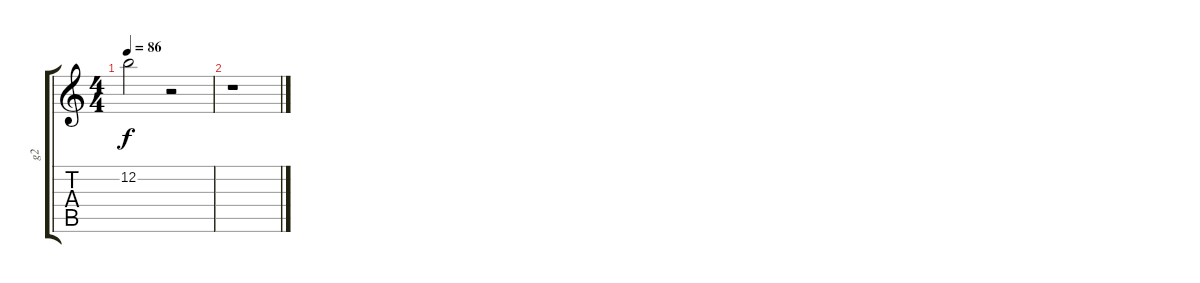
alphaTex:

\track ("g2" "g2") {instrument distortionguitar}
\staff {score tabs}
\tuning (E4 B3 G3 D3 A2 E2) {hide}
\ts (4 4)
\tempo 86
\clef g2
\ks c
12.2{t}.2{dy f} r.2 |
r.1
